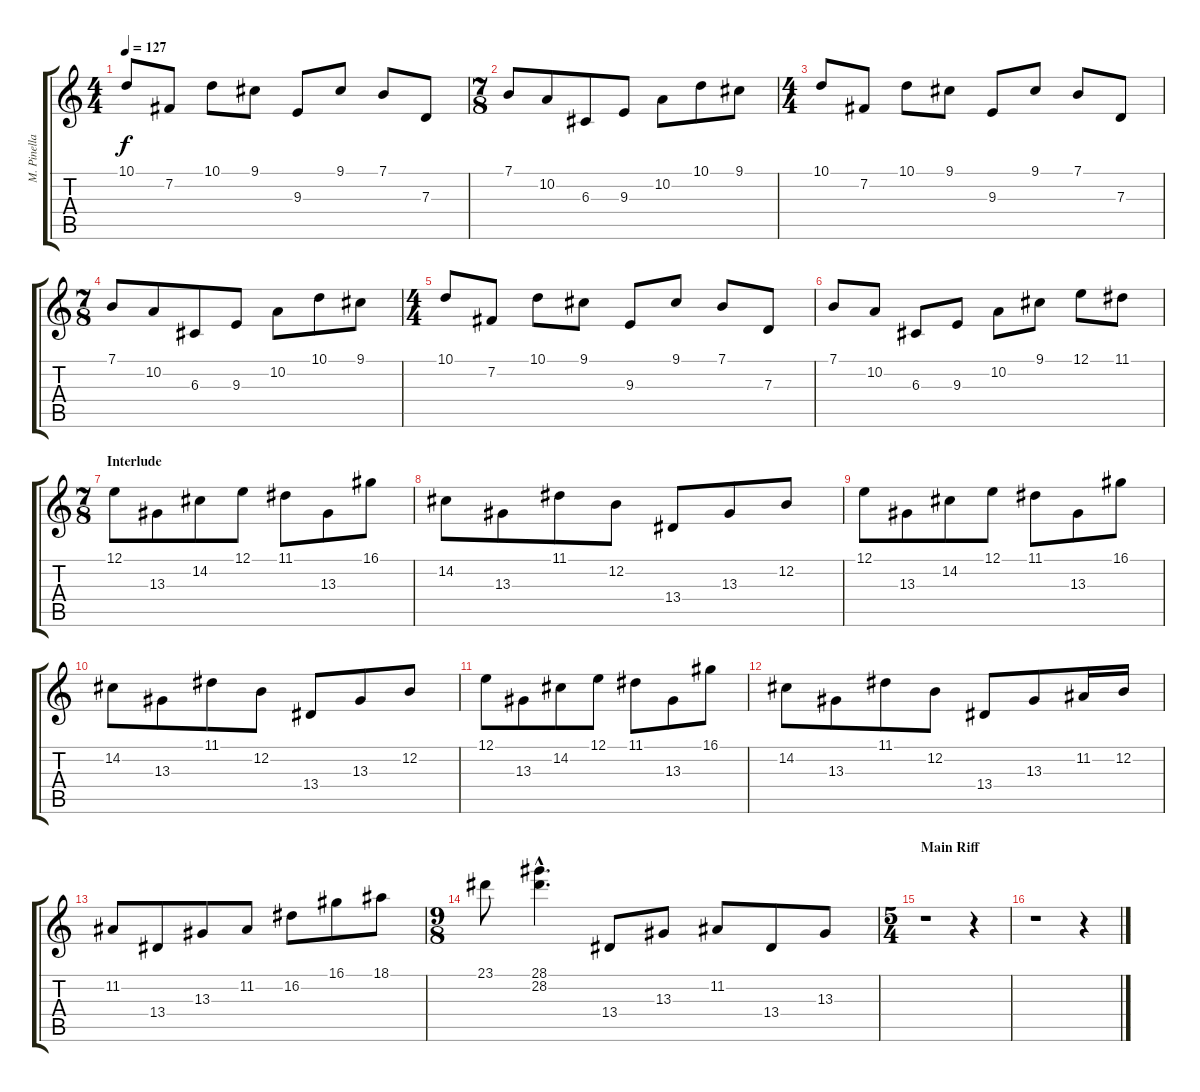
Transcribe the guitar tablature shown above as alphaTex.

\track ("M. Pinella [Piano]" "M. Pinella") {instrument brightacousticpiano}
\staff {score tabs}
\tuning (E4 B3 G3 D3 A2 E2) {hide}
\ts (4 4)
\tempo 127
\clef g2
\ks c
10.1.8{dy f} 7.2.8 10.1.8 9.1.8 9.3.8 9.1.8 7.1.8 7.3.8 |
\ts (7 8)
7.1.8 10.2.8 6.3.8 9.3.8 10.2.8 10.1.8 9.1.8 |
\ts (4 4)
10.1.8 7.2.8 10.1.8 9.1.8 9.3.8 9.1.8 7.1.8 7.3.8 |
\ts (7 8)
7.1.8 10.2.8 6.3.8 9.3.8 10.2.8 10.1.8 9.1.8 |
\ts (4 4)
10.1.8 7.2.8 10.1.8 9.1.8 9.3.8 9.1.8 7.1.8 7.3.8 |
7.1.8 10.2.8 6.3.8 9.3.8 10.2.8 9.1.8 12.1.8 11.1.8 |
\ts (7 8)
\section ("" "Interlude")
12.1.8 13.3.8 14.2.8 12.1.8 11.1.8 13.3.8 16.1.8 |
14.2.8 13.3.8 11.1.8 12.2.8 13.4.8 13.3.8 12.2.8 |
12.1.8 13.3.8 14.2.8 12.1.8 11.1.8 13.3.8 16.1.8 |
14.2.8 13.3.8 11.1.8 12.2.8 13.4.8 13.3.8 12.2.8 |
12.1.8 13.3.8 14.2.8 12.1.8 11.1.8 13.3.8 16.1.8 |
14.2.8 13.3.8 11.1.8 12.2.8 13.4.8 13.3.8 11.2.16 12.2.16 |
11.2.8 13.4.8 13.3.8 11.2.8 16.2.8 16.1.8 18.1.8 |
\ts (9 8)
23.1.8 (28.1{hac} 28.2{hac}).4{d} 13.4.8 13.3.8 11.2.8 13.4.8 13.3.8 |
\ts (5 4)
\section ("" "Main Riff")
r.1 r.4 |
r.1 r.4
